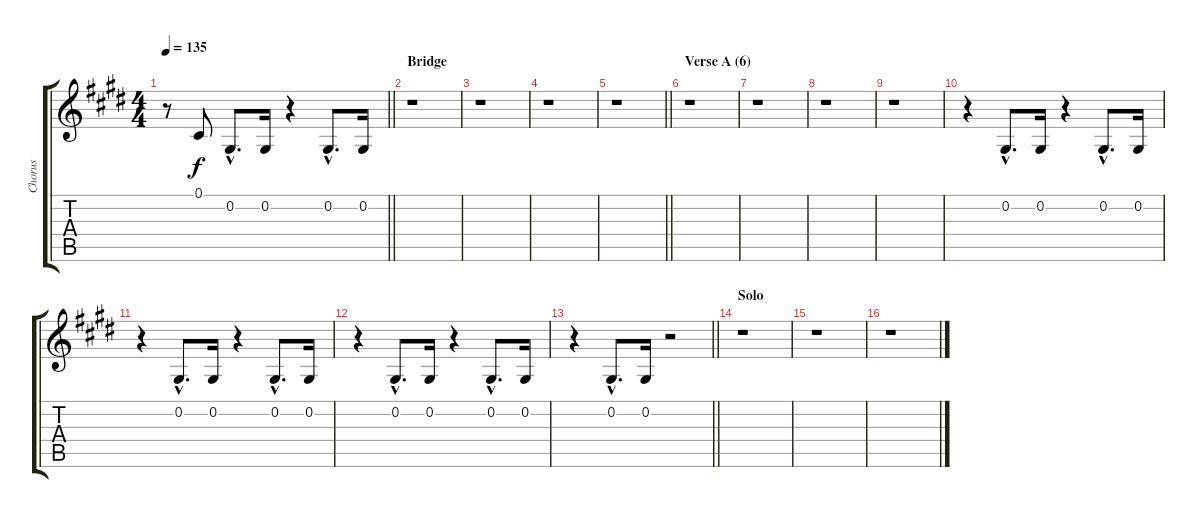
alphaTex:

\track ("Chorus" "Chorus") {instrument sopranosax}
\staff {score tabs}
\tuning (Db4 Ab3 E3 B2 Gb2 Db2) {hide}
\ts (4 4)
\tempo 135
\clef g2
\barLineRight lightlight
\ks c#minor
r.8{dy f} 0.1.8 0.2{hac}.8{d} 0.2.16 r.4 0.2{hac}.8{d} 0.2.16 |
\section ("" "Bridge")
r.1 |
r.1 |
r.1 |
\barLineRight lightlight
r.1 |
\section ("" "Verse A (6)")
r.1 |
r.1 |
r.1 |
r.1 |
r.4 0.2{hac}.8{d} 0.2.16 r.4 0.2{hac}.8{d} 0.2.16 |
r.4 0.2{hac}.8{d} 0.2.16 r.4 0.2{hac}.8{d} 0.2.16 |
r.4 0.2{hac}.8{d} 0.2.16 r.4 0.2{hac}.8{d} 0.2.16 |
\barLineRight lightlight
r.4 0.2{hac}.8{d} 0.2.16 r.2 |
\section ("" "Solo")
r.1 |
r.1 |
r.1
